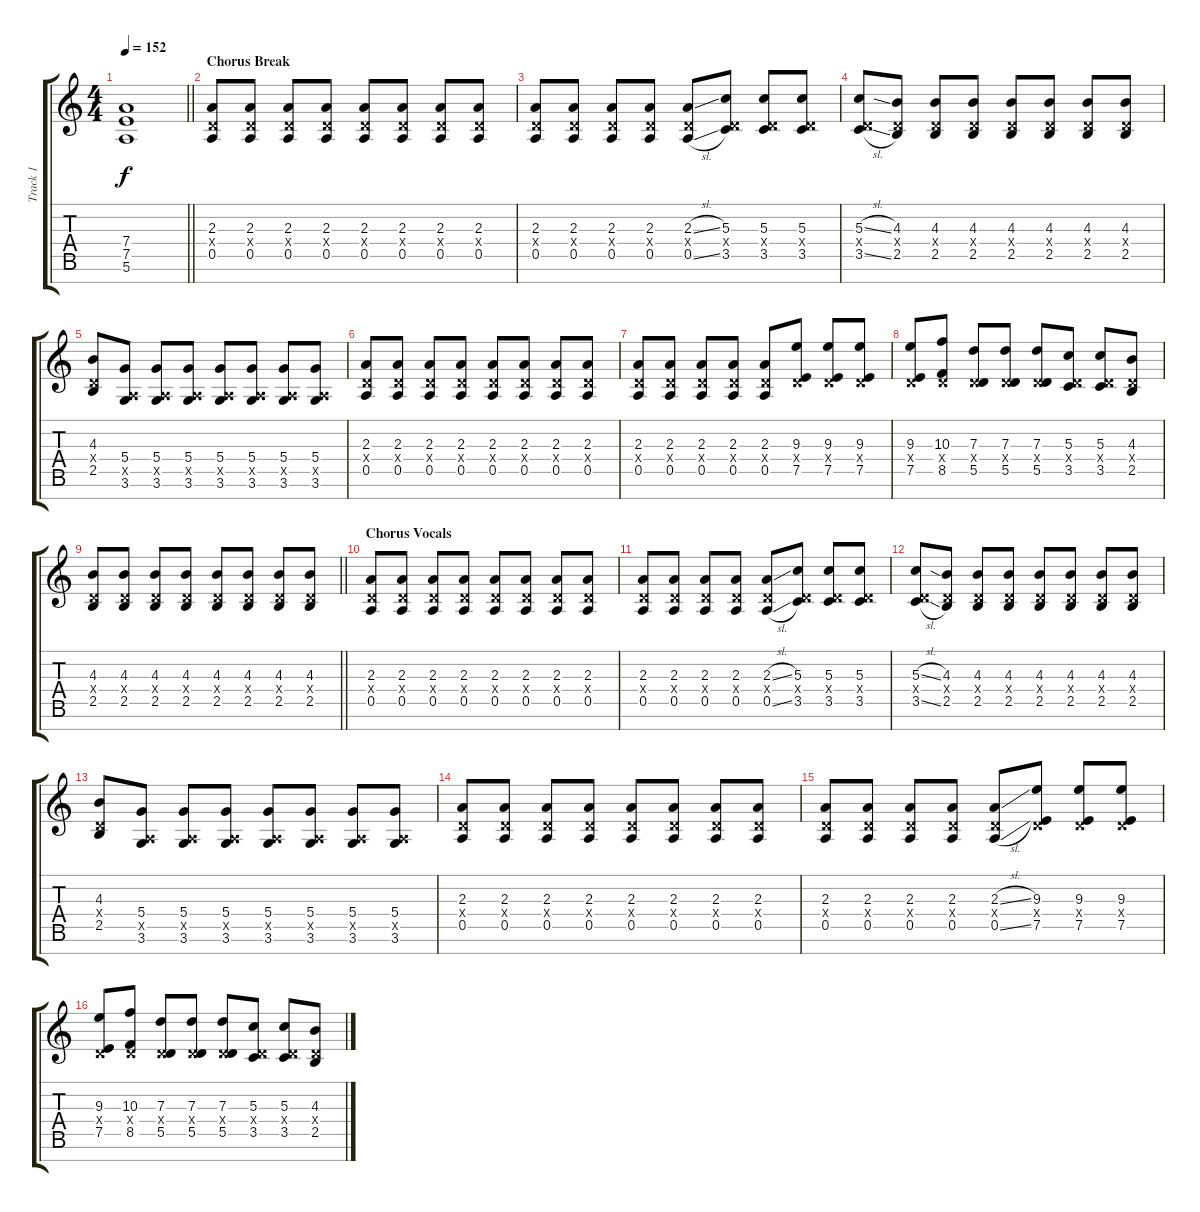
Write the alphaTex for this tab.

\track ("Track 1" "Track 1") {instrument distortionguitar}
\staff {score tabs}
\tuning (E4 B3 G3 D3 A2 E2 B1) {hide}
\ts (4 4)
\tempo 152
\clef g2
\barLineRight lightlight
\ks c
(7.4 7.5 5.6).1{dy f} |
\section ("" "Chorus Break")
(2.3 0.4{x} 0.5).8 (2.3 0.4{x} 0.5).8 (2.3 0.4{x} 0.5).8 (2.3 0.4{x} 0.5).8 (2.3 0.4{x} 0.5).8 (2.3 0.4{x} 0.5).8 (2.3 0.4{x} 0.5).8 (2.3 0.4{x} 0.5).8 |
(2.3 0.4{x} 0.5).8 (2.3 0.4{x} 0.5).8 (2.3 0.4{x} 0.5).8 (2.3 0.4{x} 0.5).8 (2.3{sl} 0.4{x} 0.5{sl}).8 (5.3 0.4{x} 3.5).8 (5.3 0.4{x} 3.5).8 (5.3 0.4{x} 3.5).8 |
(5.3{sl} 0.4{x} 3.5{sl}).8 (4.3 0.4{x} 2.5).8 (4.3 0.4{x} 2.5).8 (4.3 0.4{x} 2.5).8 (4.3 0.4{x} 2.5).8 (4.3 0.4{x} 2.5).8 (4.3 0.4{x} 2.5).8 (4.3 0.4{x} 2.5).8 |
(4.3 0.4{x} 2.5).8 (5.4 0.5{x} 3.6).8 (5.4 0.5{x} 3.6).8 (5.4 0.5{x} 3.6).8 (5.4 0.5{x} 3.6).8 (5.4 0.5{x} 3.6).8 (5.4 0.5{x} 3.6).8 (5.4 0.5{x} 3.6).8 |
(2.3 0.4{x} 0.5).8 (2.3 0.4{x} 0.5).8 (2.3 0.4{x} 0.5).8 (2.3 0.4{x} 0.5).8 (2.3 0.4{x} 0.5).8 (2.3 0.4{x} 0.5).8 (2.3 0.4{x} 0.5).8 (2.3 0.4{x} 0.5).8 |
(2.3 0.4{x} 0.5).8 (2.3 0.4{x} 0.5).8 (2.3 0.4{x} 0.5).8 (2.3 0.4{x} 0.5).8 (2.3 0.4{x} 0.5).8 (9.3 0.4{x} 7.5).8 (9.3 0.4{x} 7.5).8 (9.3 0.4{x} 7.5).8 |
(9.3 0.4{x} 7.5).8 (10.3 0.4{x} 8.5).8 (7.3 0.4{x} 5.5).8 (7.3 0.4{x} 5.5).8 (7.3 0.4{x} 5.5).8 (5.3 0.4{x} 3.5).8 (5.3 0.4{x} 3.5).8 (4.3 0.4{x} 2.5).8 |
\barLineRight lightlight
(4.3 0.4{x} 2.5).8 (4.3 0.4{x} 2.5).8 (4.3 0.4{x} 2.5).8 (4.3 0.4{x} 2.5).8 (4.3 0.4{x} 2.5).8 (4.3 0.4{x} 2.5).8 (4.3 0.4{x} 2.5).8 (4.3 0.4{x} 2.5).8 |
\section ("" "Chorus Vocals")
(2.3 0.4{x} 0.5).8 (2.3 0.4{x} 0.5).8 (2.3 0.4{x} 0.5).8 (2.3 0.4{x} 0.5).8 (2.3 0.4{x} 0.5).8 (2.3 0.4{x} 0.5).8 (2.3 0.4{x} 0.5).8 (2.3 0.4{x} 0.5).8 |
(2.3 0.4{x} 0.5).8 (2.3 0.4{x} 0.5).8 (2.3 0.4{x} 0.5).8 (2.3 0.4{x} 0.5).8 (2.3{sl} 0.4{x} 0.5{sl}).8 (5.3 0.4{x} 3.5).8 (5.3 0.4{x} 3.5).8 (5.3 0.4{x} 3.5).8 |
(5.3{sl} 0.4{x} 3.5{sl}).8 (4.3 0.4{x} 2.5).8 (4.3 0.4{x} 2.5).8 (4.3 0.4{x} 2.5).8 (4.3 0.4{x} 2.5).8 (4.3 0.4{x} 2.5).8 (4.3 0.4{x} 2.5).8 (4.3 0.4{x} 2.5).8 |
(4.3 0.4{x} 2.5).8 (5.4 0.5{x} 3.6).8 (5.4 0.5{x} 3.6).8 (5.4 0.5{x} 3.6).8 (5.4 0.5{x} 3.6).8 (5.4 0.5{x} 3.6).8 (5.4 0.5{x} 3.6).8 (5.4 0.5{x} 3.6).8 |
(2.3 0.4{x} 0.5).8 (2.3 0.4{x} 0.5).8 (2.3 0.4{x} 0.5).8 (2.3 0.4{x} 0.5).8 (2.3 0.4{x} 0.5).8 (2.3 0.4{x} 0.5).8 (2.3 0.4{x} 0.5).8 (2.3 0.4{x} 0.5).8 |
(2.3 0.4{x} 0.5).8 (2.3 0.4{x} 0.5).8 (2.3 0.4{x} 0.5).8 (2.3 0.4{x} 0.5).8 (2.3{sl} 0.4{x} 0.5{sl}).8 (9.3 0.4{x} 7.5).8 (9.3 0.4{x} 7.5).8 (9.3 0.4{x} 7.5).8 |
(9.3 0.4{x} 7.5).8 (10.3 0.4{x} 8.5).8 (7.3 0.4{x} 5.5).8 (7.3 0.4{x} 5.5).8 (7.3 0.4{x} 5.5).8 (5.3 0.4{x} 3.5).8 (5.3 0.4{x} 3.5).8 (4.3 0.4{x} 2.5).8
